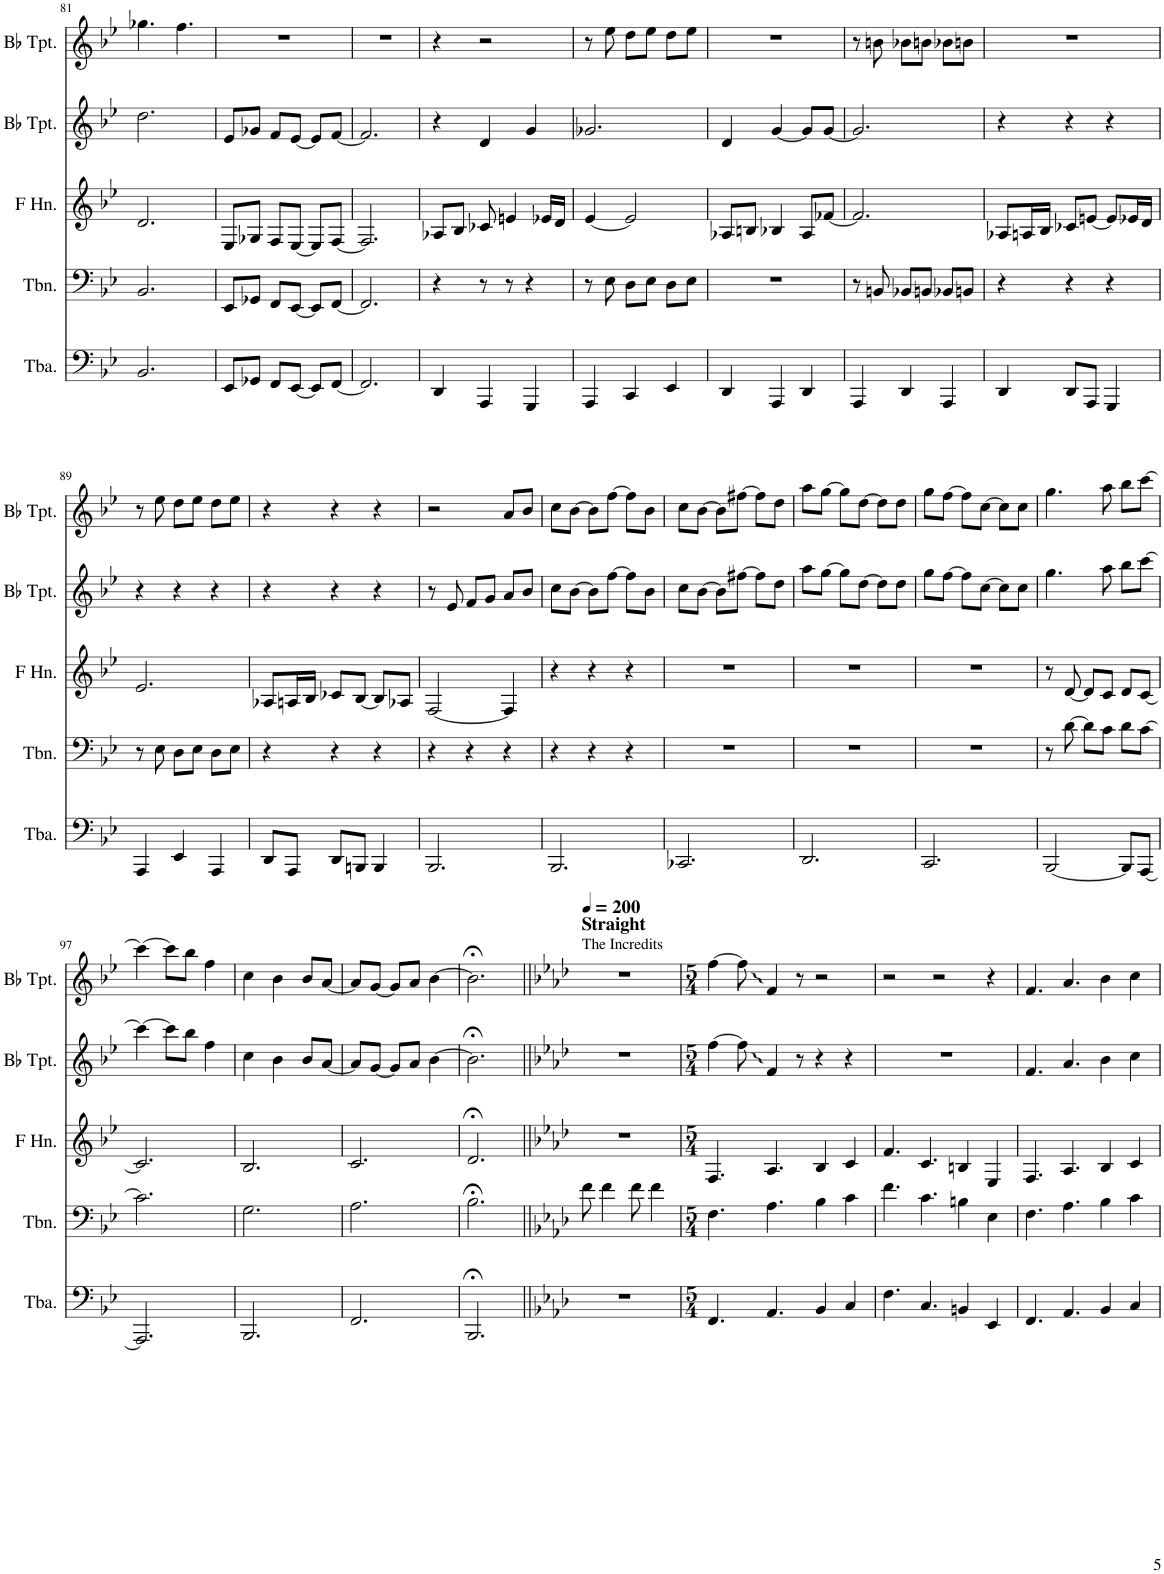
**kern	**kern	**kern	**kern	**kern
*part5	*part4	*part3	*part2	*part1
*staff5	*staff4	*staff3	*staff2	*staff1
*I"Tuba	*I"Trombone	*I"Horn in F	*I"Bb Trumpet	*I"Bb Trumpet
*I'Tba.	*I'Tbn.	*	*I'Bb Tpt.	*I'Bb Tpt.
!!LO:PB:g=z
*clefF4	*clefF4	*clefF4	*clefG2	*clefG2
*	*	*ITrd4c7	*ITrd1c2	*ITrd1c2
*k[b-e-]	*k[b-e-]	*k[b-e-]	*k[b-e-]	*k[b-e-]
*M3/4	*M3/4	*M3/4	*M3/4	*M3/4
=81	=81	=81	=81	=81
2.BB-/	2.BB-/	2.d/	2.dd\	4.gg-X\
.	.	.	.	4.ff\
=82	=82	=82	=82	=82
8EE-/L	8EE-/L	8E-/L	8e-/L	2.r
8GG-X/J	8GG-X/J	8G-X/J	8g-X/J	.
8FF/L	8FF/L	8F/L	8f/L	.
[8EE-/J	[8EE-/J	[8E-/J	[8e-/J	.
8EE-/L]	8EE-/L]	8E-/L]	8e-/L]	.
[8FF/J	[8FF/J	[8F/J	[8f/J	.
=83	=83	=83	=83	=83
2.FF/]	2.FF/]	2.F/]	2.f/]	2.r
=84	=84	=84	=84	=84
4DD/	4r	8A-X/L	4r	4r
.	.	8B-/J	.	.
4AAA/	8r	8c-X/	4d/	2r
.	8r	4en/	.	.
4GGG/	4r	.	4g/	.
.	.	16e-X/LL	.	.
.	.	16d/JJ	.	.
=85	=85	=85	=85	=85
4AAA/	8r	[4e-/	2.g-X/	8r
.	8E-\	.	.	8ee-\
4CC/	8D\L	2e-/]	.	8dd\L
.	8E-\J	.	.	8ee-\J
4EE-/	8D\L	.	.	8dd\L
.	8E-\J	.	.	8ee-\J
=86	=86	=86	=86	=86
4DD/	2.r	8A-X/L	4d/	2.r
.	.	8Bn/J	.	.
4AAA/	.	4B-X/	[4g/	.
4DD/	.	8A-/L	8g/L]	.
.	.	[8f-X/J	[8g/J	.
=87	=87	=87	=87	=87
4AAA/	8r	2.f-/]	2.g/]	8r
.	8BBn/	.	.	8bn\
4DD/	8BB-X/L	.	.	8b-X\L
.	8BBn/J	.	.	8bn\J
4AAA/	8BB-X/L	.	.	8b-X\L
.	8BBn/J	.	.	8bn\J
=88	=88	=88	=88	=88
4DD/	4r	8A-X/L	4r	2.r
.	.	16An/L	.	.
.	.	16B-/JJ	.	.
8DD/L	4r	8c-X/L	4r	.
8AAA/J	.	[8en/J	.	.
4GGG/	4r	8e/L]	4r	.
.	.	16e-X/L	.	.
.	.	16d/JJ	.	.
!!LO:LB:g=z
=89	=89	=89	=89	=89
4AAA/	8r	2.e-/	4r	8r
.	8E-\	.	.	8ee-\
4EE-/	8D\L	.	4r	8dd\L
.	8E-\J	.	.	8ee-\J
4AAA/	8D\L	.	4r	8dd\L
.	8E-\J	.	.	8ee-\J
=90	=90	=90	=90	=90
8DD/L	4r	8A-X/L	4r	4r
8AAA/J	.	16An/L	.	.
.	.	16B-/JJ	.	.
8DD/L	4r	8c-X/L	4r	4r
8BBBn/J	.	[8B-/J	.	.
4BBB/	4r	8B-/L]	4r	4r
.	.	8A-X/J	.	.
=91	=91	=91	=91	=91
2.BBB-/	4r	[2F/	8r	2r
.	.	.	8e-/	.
.	4r	.	8f/L	.
.	.	.	8g/J	.
.	4r	4F/]	8a/L	8a/L
.	.	.	8b-/J	8b-/J
=92	=92	=92	=92	=92
2.BBB-/	4r	4r	8cc\L	8cc\L
.	.	.	[8b-\J	[8b-\J
.	4r	4r	8b-\L]	8b-\L]
.	.	.	[8ff\J	[8ff\J
.	4r	4r	8ff\L]	8ff\L]
.	.	.	8b-\J	8b-\J
=93	=93	=93	=93	=93
2.CC-X/	2.r	2.r	8cc\L	8cc\L
.	.	.	[8b-\J	[8b-\J
.	.	.	8b-\L]	8b-\L]
.	.	.	[8ff#X\J	[8ff#X\J
.	.	.	8ff#\L]	8ff#\L]
.	.	.	8dd\J	8dd\J
=94	=94	=94	=94	=94
2.DD/	2.r	2.r	8aa\L	8aa\L
.	.	.	[8gg\J	[8gg\J
.	.	.	8gg\L]	8gg\L]
.	.	.	[8dd\J	[8dd\J
.	.	.	8dd\L]	8dd\L]
.	.	.	8dd\J	8dd\J
=95	=95	=95	=95	=95
2.CC/	2.r	2.r	8gg\L	8gg\L
.	.	.	[8ff\J	[8ff\J
.	.	.	8ff\L]	8ff\L]
.	.	.	[8cc\J	[8cc\J
.	.	.	8cc\L]	8cc\L]
.	.	.	8cc\J	8cc\J
=96	=96	=96	=96	=96
[2BBB-/	8r	8r	4.gg\	4.gg\
.	[8d\	[8d/	.	.
.	8d\L]	8d/L]	.	.
.	8c\J	8c/J	8aa\	8aa\
8BBB-/L]	8d\L	8d/L	8bb-\L	8bb-\L
[8AAA/J	[8c\J	[8c/J	[8ccc\J	[8ccc\J
!!LO:LB:g=z
=97	=97	=97	=97	=97
2.AAA/]	2.c\]	2.c/]	4ccc\_	4ccc\_
.	.	.	8ccc\L]	8ccc\L]
.	.	.	8bb-\J	8bb-\J
.	.	.	4ff\	4ff\
=98	=98	=98	=98	=98
2.BBB-/	2.G\	2.B-/	4cc\	4cc\
.	.	.	4b-\	4b-\
.	.	.	8b-/L	8b-/L
.	.	.	[8a/J	[8a/J
=99	=99	=99	=99	=99
2.FF/	2.A\	2.c/	8a/L]	8a/L]
.	.	.	[8g/J	[8g/J
.	.	.	8g/L]	8g/L]
.	.	.	8a/J	8a/J
.	.	.	[4b-\	[4b-\
=100	=100	=100	=100	=100
2.BBB-;</	2.B-;<\	2.d;</	2.b-;<\]	2.b-;<\]
=101||	=101||	=101||	=101||	=101||
*k[b-e-a-d-]	*k[b-e-a-d-]	*k[b-e-a-d-]	*k[b-e-a-d-]	*k[b-e-a-d-]
*	*	*	*	*MM200
!	!	!	!	!LO:TX:a:t=The Incredits
!	!	!	!	!LO:TX:a:B:t=Straight
2.r	8f\	2.r	2.r	2.r
.	4f\	.	.	.
.	8f\	.	.	.
.	4f\	.	.	.
=102	=102	=102	=102	=102
*M5/4	*M5/4	*M5/4	*M5/4	*M5/4
4.FF/	4.F\	4.F/	[4ff\	[4ff\
.	.	.	8ff\]	8ff\]
4.AA-/	4.A-\	4.A-/	4f/	4f/
.	.	.	8r	8r
4BB-/	4B-\	4B-/	4r	2r
4C/	4c\	4c/	4r	.
=103	=103	=103	=103	=103
4.F\	4.f\	4.f/	4%5r	2r
4.C/	4.c\	4.c/	.	.
.	.	.	.	2r
4BBn/	4Bn\	4Bn/	.	.
4EE-/	4E-\	4E-/	.	4r
=104	=104	=104	=104	=104
4.FF/	4.F\	4.F/	4.f/	4.f/
4.AA-/	4.A-\	4.A-/	4.a-/	4.a-/
4BB-/	4B-\	4B-/	4b-\	4b-\
4C/	4c\	4c/	4cc\	4cc\
=	=	=	=	=
*-	*-	*-	*-	*-
